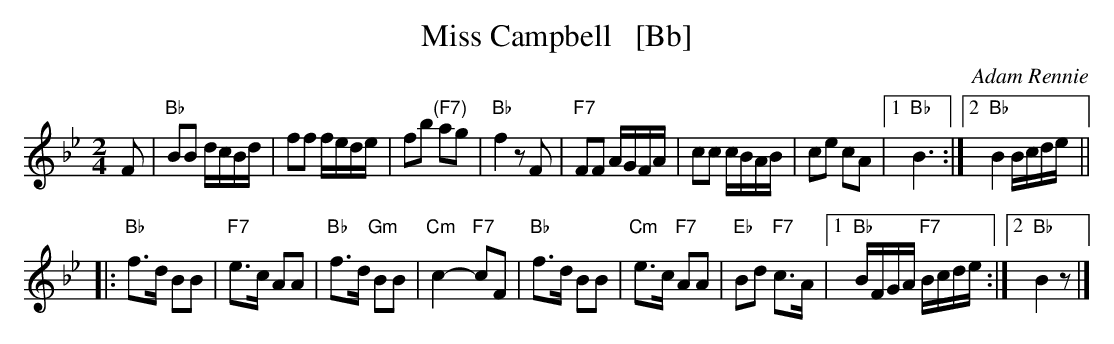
X:1
T: Miss Campbell   [Bb]
C: Adam Rennie
M: 2/4
L: 1/16
K: Bb
F2 \
| "Bb"B2B2 dcBd | f2f2 fede | f2b2 "(F7)"a2g2 | "Bb"f4 z2F2 \
| "F7"F2F2 AGFA | c2c2 cBAB | c2e2 c2A2 |1 "Bb"B6 :|2 "Bb"B4 Bcde ||
|: "Bb"f3d B2B2 | "F7"e3c A2A2 | "Bb"f3d "Gm"B2B2 | "Cm"c4- "F7"c2F2 \
| "Bb"f3d B2B2 | "Cm"e3c "F7"A2A2 | "Eb"B2d2 "F7"c3A |1 "Bb"BFGA "F7"Bcde :|2 "Bb"B4 z2 |]
